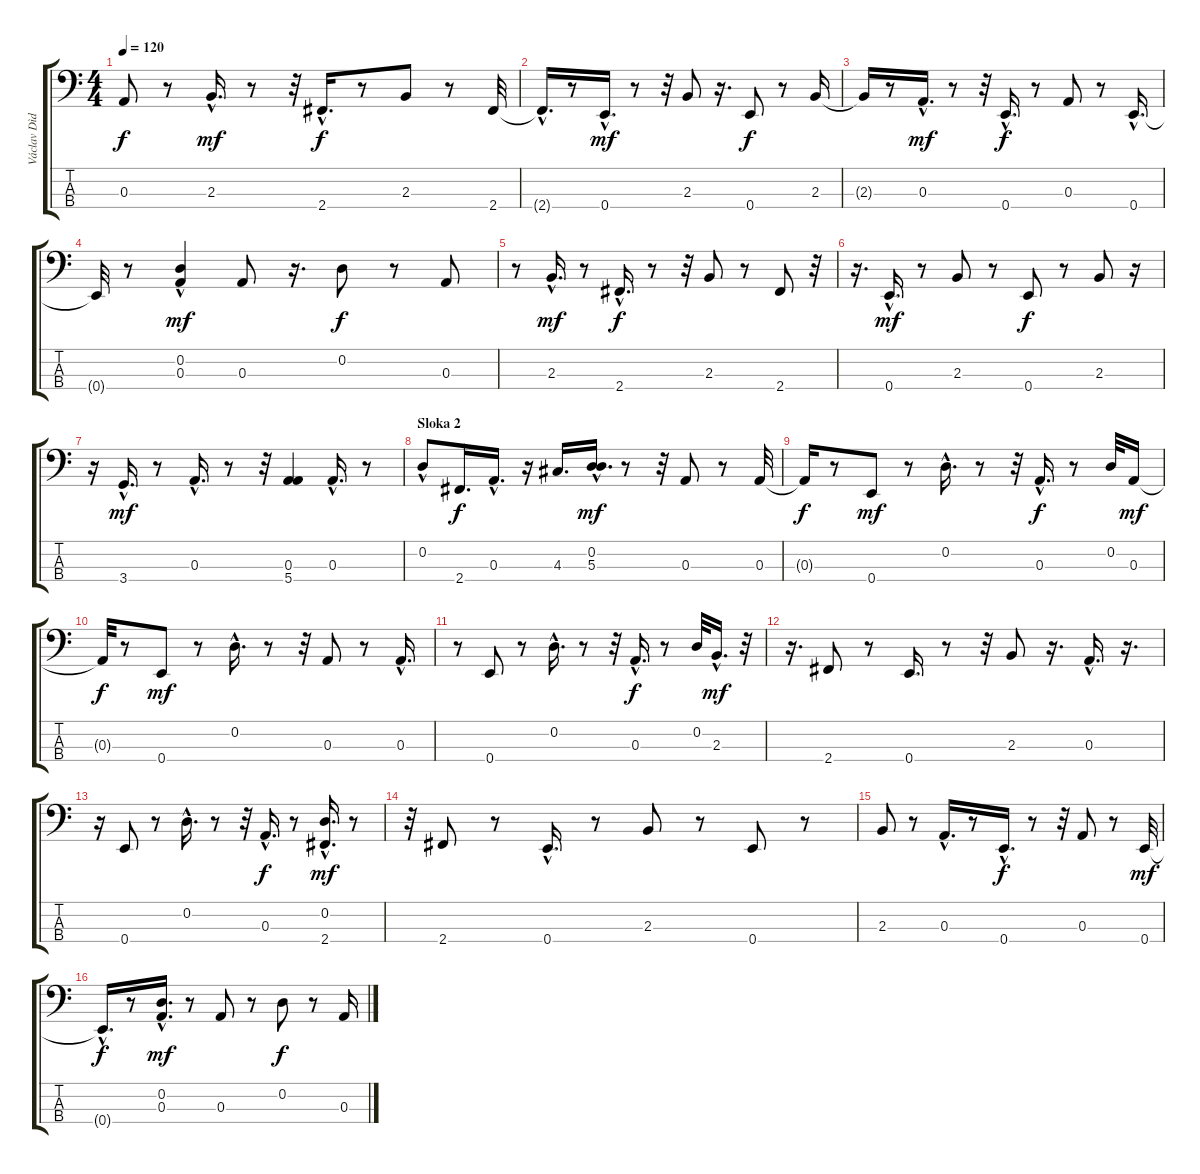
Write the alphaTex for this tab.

\track ("Václav Dìdina basa" "Václav Dìd") {instrument acousticbass}
\staff {score tabs}
\tuning (G2 D2 A1 E1) {hide}
\ts (4 4)
\tempo 120
\clef f4
\ks c
0.3.8{dy f} r.8 2.3{hac}.16{d dy mf} r.8 r.32 2.4{hac}.16{d dy f} r.8 2.3.8 r.8 2.4.32 |
2.4{hac t}.16{d} r.8 0.4{hac}.16{d dy mf} r.8 r.32 2.3.8 r.16{d} 0.4.8{dy f} r.8 2.3.16 |
2.3{t}.16 r.8 0.3{hac}.16{d dy mf} r.8 r.32 0.4{hac}.16{d dy f} r.8 0.3.8 r.8 0.4{hac}.16{d} |
0.4{t}.32 r.8 (0.2 0.3{hac}).4{dy mf} 0.3.8 r.16{d} 0.2.8{dy f} r.8 0.3.8 |
r.8 2.3{hac}.16{d dy mf} r.8 2.4{hac}.16{d dy f} r.8 r.32 2.3.8 r.8 2.4.8 r.32 |
r.16{d} 0.4{hac}.16{d dy mf} r.8 2.3.8 r.8 0.4.8{dy f} r.8 2.3.8 r.16 |
r.16 3.4{hac}.16{d dy mf} r.8 0.3{hac}.16{d} r.8 r.32 (0.3 5.4).4 0.3{hac}.16{d} r.8 |
\section ("" "Sloka 2")
0.2{hac}.8 2.4.16{d dy f} 0.3{hac}.16{d} r.16 4.3.16{d} (0.2{hac} 5.3{hac}).16{d dy mf} r.8 r.32 0.3.8 r.8 0.3.32 |
0.3{t}.16{dy f} r.8 0.4.8{dy mf} r.8 0.2{hac}.16{d} r.8 r.32 0.3{hac}.16{d dy f} r.8 0.2.32 0.3.16{dy mf} |
0.3{t}.32{dy f} r.8 0.4.8{dy mf} r.8 0.2{hac}.16{d} r.8 r.32 0.3.8 r.8 0.3{hac}.16{d} |
r.8 0.4.8 r.8 0.2{hac}.16{d} r.8 r.32 0.3{hac}.16{d dy f} r.8 0.2.32 2.3{hac}.16{d dy mf} r.32 |
r.16{d} 2.4.8 r.8 0.4.16{d} r.8 r.32 2.3.8 r.16{d} 0.3{hac}.16{d} r.16{d} |
r.16 0.4.8 r.8 0.2{hac}.16{d} r.8 r.32 0.3{hac}.16{d dy f} r.8 (0.2 2.4{hac}).16{d dy mf} r.8 |
r.32 2.4.8 r.8 0.4{hac}.16{d} r.8 2.3.8 r.8 0.4.8 r.8 |
2.3.8 r.8 0.3{hac}.16{d} r.8 0.4{hac}.16{d dy f} r.8 r.32 0.3.8 r.8 0.4.32{dy mf} |
0.4{hac t}.16{d dy f} r.8 (0.2 0.3{hac}).16{d dy mf} r.8 0.3.8 r.8 0.2.8{dy f} r.8 0.3.16
